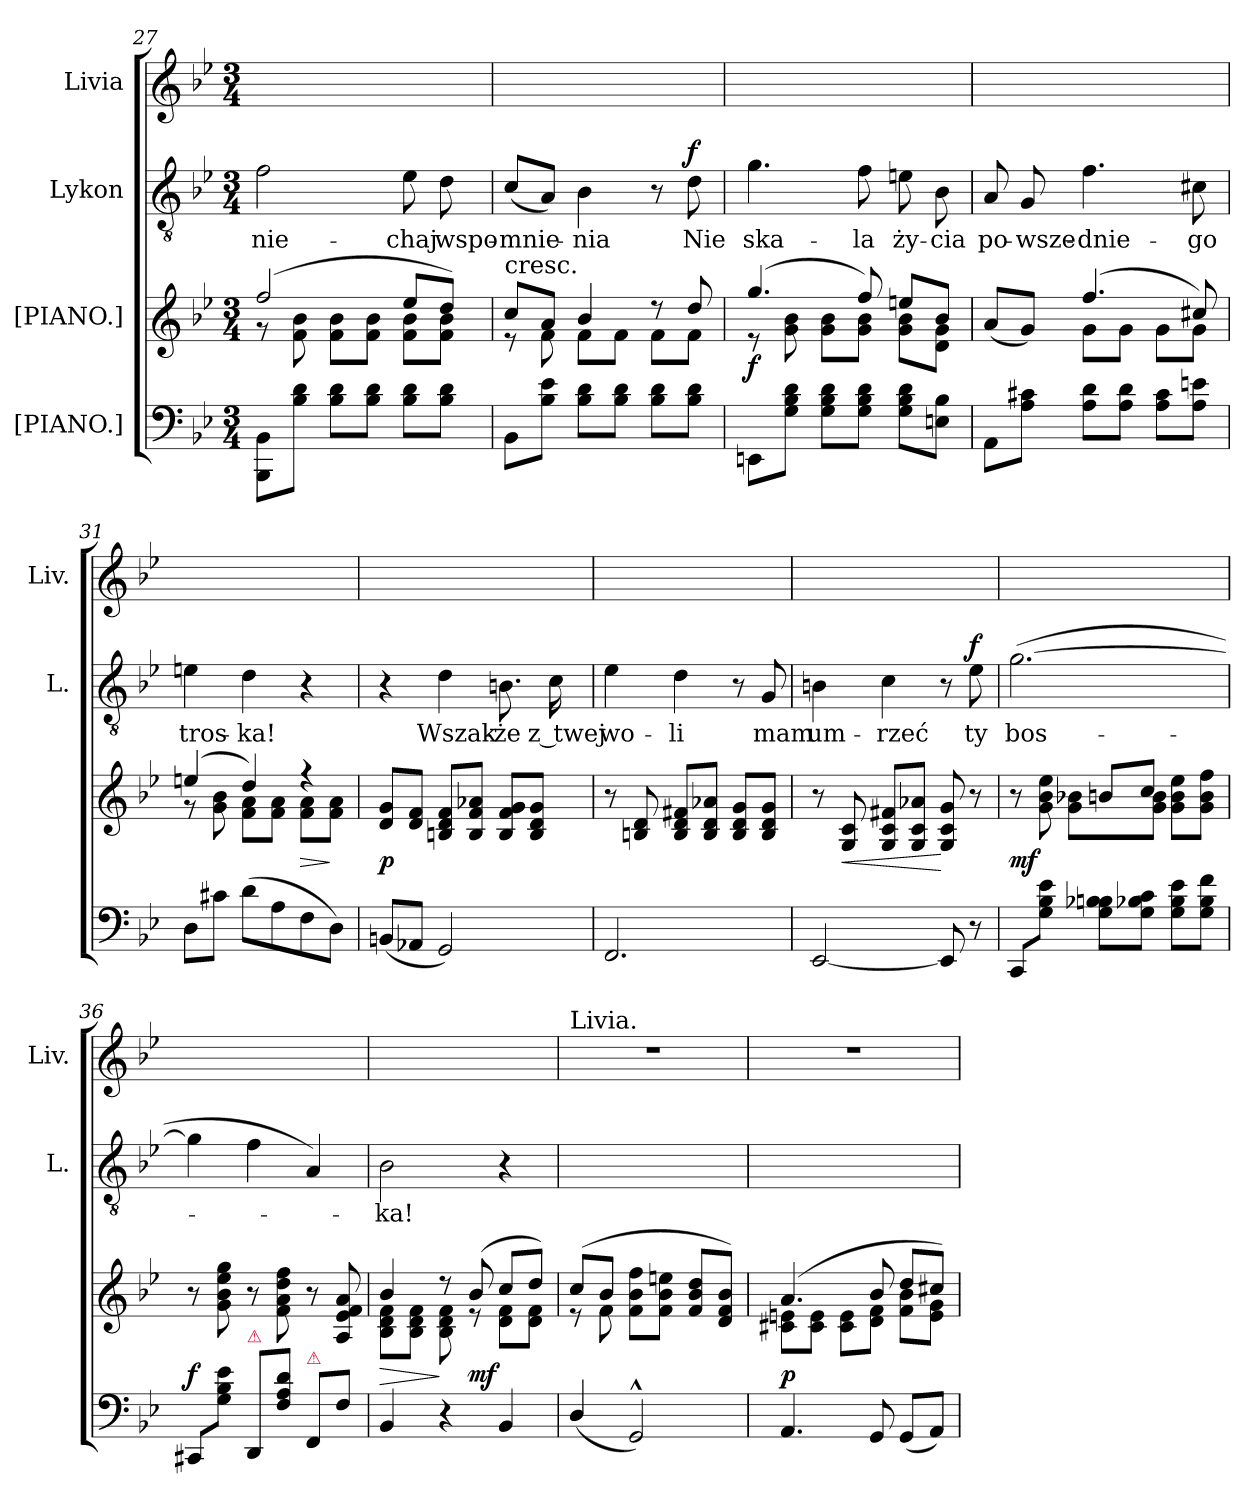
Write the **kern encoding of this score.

**kern	**kern	**dynam	**kern	**text	**dynam	**kern
*part4	*part3	*part3	*part2	*part2	*part2	*part1
*staff4	*staff3	*staff3	*staff2	*staff2	*staff2	*staff1
*I"[PIANO.]	*I"[PIANO.]	*	*I"Lykon	*	*	*I"Livia
*	*	*	*I'L.	*	*	*I'Liv.
*clefF4	*clefG2	*	*clefGv2	*	*	*clefG2
*k[b-e-]	*k[b-e-]	*	*k[b-e-]	*	*	*k[b-e-]
*M3/4	*M3/4	*	*M3/4	*	*	*M3/4
=27	=27	=27	=27	=27	=27	=27
*	*^	*	*	*	*	*
8BBB-\ 8BB-\L	(2ff/	8rg	.	2f\	nie-	.	2.ryy
8B-\ 8d\J	.	8f\ 8b-\	.	.	.	.	.
8B-\ 8d\L	.	8f\ 8b-\L	.	.	.	.	.
8B-\ 8d\J	.	8f\ 8b-\J	.	.	.	.	.
8B-\ 8d\L	8ee-/L	8f\ 8b-\L	.	8e-\	-chaj	.	.
8B-\ 8d\J	8dd/J)	8f\ 8b-\J	.	8d\	wspo-	.	.
=28	=28	=28	=28	=28	=28	=28	=28
!	!LO:TX:t=cresc.	!	!	!	!	!	!
8BB-\L	8cc/L	8re	.	(8c/L	-mnie-	.	2.ryy
8B-\ 8e-\J	8a/J	8f\	.	8A/J)	.	.	.
8B-\ 8d\L	4b-/	8f\L	.	4B-\	-nia	.	.
8B-\ 8d\J	.	8f\J	.	.	.	.	.
8B-\ 8d\L	8rdd	8f\L	.	8r	.	.	.
!	!	!	!	!	!	!LO:DY:a	!
8B-\ 8d\J	8dd/	8f\J	.	8d\	Nie	f	.
=29	=29	=29	=29	=29	=29	=29	=29
8EEn\L	(4.gg/	8r	f	4.g\	ska-	.	2.ryy
8G\ 8B-\ 8d\J	.	8g\ 8b-\	.	.	.	.	.
8G\ 8B-\ 8d\L	.	8g\ 8b-\L	.	.	.	.	.
8G\ 8B-\ 8d\J	8ff/)	8g\ 8b-\J	.	8f\	-la	.	.
8G\ 8B-\ 8d\L	8een/L	8g\ 8b-\L	.	8en\	ży-	.	.
8En\ 8B-\J	8b-/J	8d\ 8g\J	.	8B-\	-cia	.	.
=30	=30	=30	=30	=30	=30	=30	=30
8AA\L	(8a/L	4ryy	.	8A/	po-	.	2.ryy
8A\ 8c#X\J	8g/J)	.	.	8G/	-wsze-	.	.
8A\ 8d\L	(4.ff/	8g\L	.	4.f\	-dnie-	.	.
8A\ 8d\J	.	8g\J	.	.	.	.	.
8A\ 8c#\L	.	8g\L	.	.	.	.	.
8A\ 8en\J	8cc#X/)	8g\J	.	8c#X\	-go	.	.
=31	=31	=31	=31	=31	=31	=31	=31
8D\L	(4een/	8rg	.	4en\	tros-	.	2.ryy
8c#X\J	.	8g\ 8b-\	.	.	.	.	.
(8d\L	4dd/)	8f\ 8a\L	.	4d\	-ka!	.	.
8A\	.	8f\ 8a\J	.	.	.	.	.
!	!	!	!LO:HP:b	!	!	!	!
8F\	4r	8f\ 8a\L	>	4r	.	.	.
8D\J)	.	8f\ 8a\J	]	.	.	.	.
*	*v	*v	*	*	*	*	*
=32	=32	=32	=32	=32	=32	=32
(8BBn/L	8d/ 8g/L	p	4r	.	.	2.ryy
8AA-X/J	8d/ 8f/J	.	.	.	.	.
2GG/)	8Bn/ 8d/ 8f/L	.	4d\	Wszak-	.	.
.	8B/ 8f/ 8a-X/J	.	.	.	.	.
.	8B/ 8f/ 8g/L	.	8.Bn\	-że	.	.
.	8B/ 8d/ 8g/J	.	.	.	.	.
.	.	.	16c\	z twej	.	.
=33	=33	=33	=33	=33	=33	=33
2.FF/	8r	.	4e-\	wo-	.	2.ryy
.	8Bn/ 8d/	.	.	.	.	.
.	8B/ 8d/ 8f#X/L	.	4d\	-li	.	.
.	8B/ 8d/ 8a-X/J	.	.	.	.	.
.	8B/ 8d/ 8g/L	.	8r	.	.	.
.	8B/ 8d/ 8g/J	.	8G/	mam	.	.
=34	=34	=34	=34	=34	=34	=34
[2EE-/	8r	.	4Bn\	um-	.	2.ryy
!	!	!LO:HP:b	!	!	!	!
.	8G/ 8c/	<	.	.	.	.
.	8G/ 8c/ 8f#X/L	.	4c\	-rzeć	.	.
.	8G/ 8c/ 8a-X/J	.	.	.	.	.
8EE-/]	8G/ 8c/ 8g/	[	8r	.	.	.
!	!	!	!	!	!LO:DY:a	!
8r	8r	.	8e-\	ty	f	.
=35	=35	=35	=35	=35	=35	=35
*	*^	*	*	*	*	*
8CC/L	8r	4ryy	mf	([2.g\	bos-	.	2.ryy
8G\ 8B-\ 8e-\J	8g\ 8b-\ 8ee-\	.	.	.	.	.	.
8G\ 8B-X\ 8Bn\L	8bn/L	8g\ 8b-X\L	.	.	.	.	.
8G\ 8B-X\ 8c\J	8cc/J	8g\ 8b-\J	.	.	.	.	.
8G\ 8B-\ 8e-\L	4ryy	8g\ 8b-\ 8ee-\L	.	.	.	.	.
8G\ 8B-\ 8f\J	.	8g\ 8b-\ 8ff\J	.	.	.	.	.
*	*v	*v	*	*	*	*	*
=36	=36	=36	=36	=36	=36	=36
8CC#X/L	8r	f	4g\]	.	.	2.ryy
8G\ 8B-\ 8e-\J	8g\ 8b-\ 8ee-\ 8gg\	.	.	.	.	.
!LO:TX:a:color=crimson:t=⚠	!	!	!	!	!	!
8DD/L	8r	.	4f\	.	.	.
8F\ 8A\ 8d\J	8f\ 8a\ 8dd\ 8ff\	.	.	.	.	.
!LO:TX:a:color=crimson:t=⚠	!	!	!	!	!	!
8FF/L	8r	.	4A/)	.	.	.
8F\J	8A/ 8e-/ 8f/ 8a/	.	.	.	.	.
=37	=37	=37	=37	=37	=37	=37
*	*^	*	*	*	*	*
!	!	!	!LO:HP:b	!	!	!	!
4BB-/	4b-/	8B-\ 8d\ 8f\L	>	2B-\	-ka!	.	2.ryy
.	.	8B-\ 8d\ 8f\J	.	.	.	.	.
4r	8rdd	8B-\ 8d\ 8f\	]	.	.	.	.
.	(8b-/	8r	mf	.	.	.	.
4BB-/	8cc/L	8d\ 8f\L	.	4r	.	.	.
.	8dd/J)	8d\ 8f\J	.	.	.	.	.
=38	=38	=38	=38	=38	=38	=38	=38
!	!	!	!	!	!	!	!LO:TX:a:t=Livia.
(4D/	(8cc/L	8re	.	2.ryy	.	.	2.r
.	8b-/J	8f\	.	.	.	.	.
2GG^^/)	8f\ 8b-\ 8ff\L	4ryy	.	.	.	.	.
.	8f\ 8b-\ 8een\J	.	.	.	.	.	.
.	8f/ 8b-/ 8dd/L	4ryy	.	.	.	.	.
.	8d/ 8f/ 8b-/J)	.	.	.	.	.	.
=39	=39	=39	=39	=39	=39	=39	=39
4.AA/	(4.a/	8c#X\ 8en\L	p	2.ryy	.	.	2.r
.	.	8c#\ 8e\J	.	.	.	.	.
.	.	8c#\ 8e\L	.	.	.	.	.
8GG/	8b-/	8d\ 8f\J	.	.	.	.	.
(8GG/L	8dd/L	8f\ 8b-\L	.	.	.	.	.
8AA/J)	8cc#X/J)	8e\ 8g\J	.	.	.	.	.
*	*v	*v	*	*	*	*	*
=	=	=	=	=	=	=
*-	*-	*-	*-	*-	*-	*-
